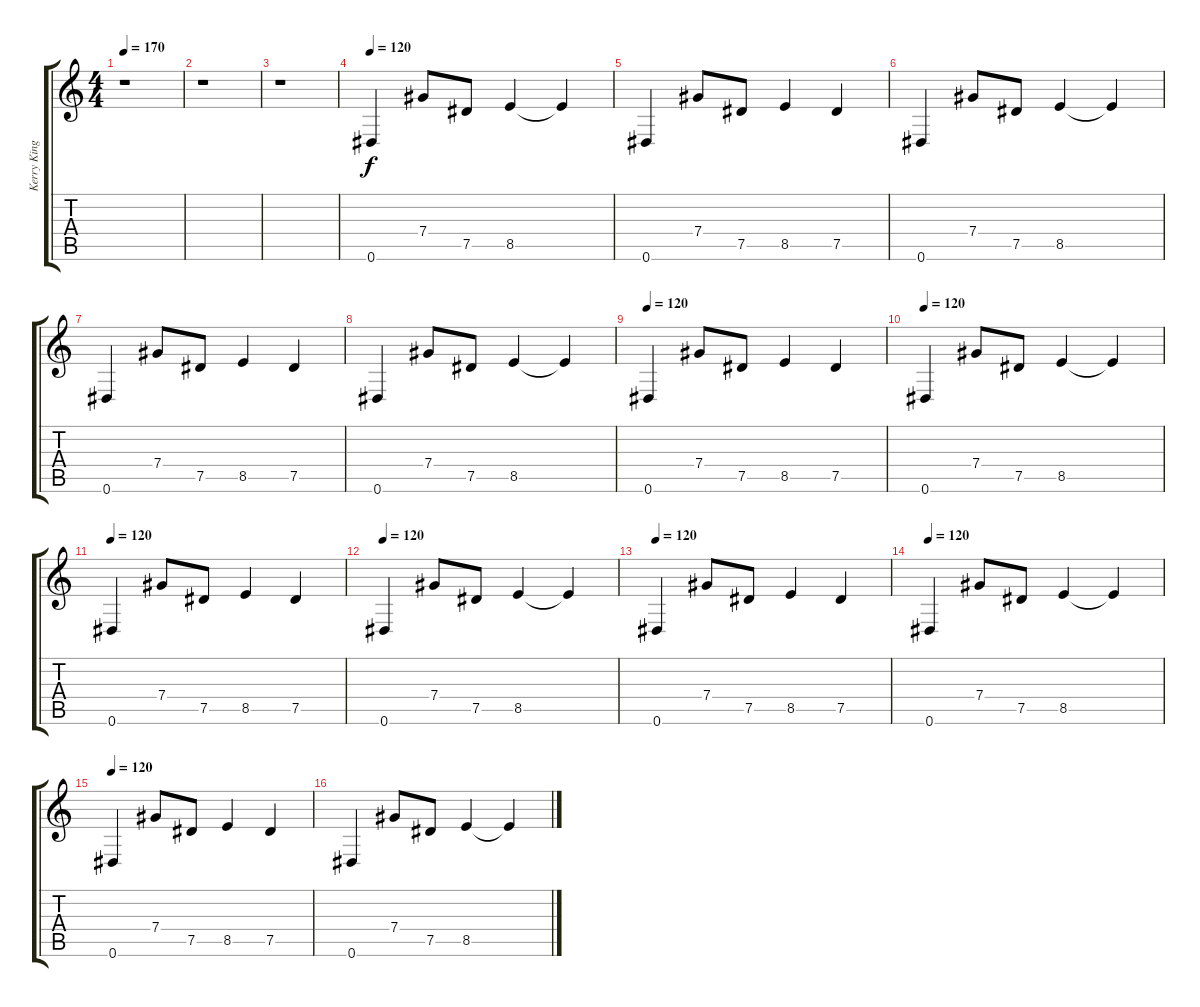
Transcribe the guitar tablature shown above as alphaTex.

\track ("Kerry King Acustic" "Kerry King") {instrument electricguitarclean}
\staff {score tabs}
\tuning (Eb4 Bb3 Gb3 Db3 Ab2 Eb2) {hide}
\ts (4 4)
\tempo 170
\clef g2
\ks c
r.1{dy f} |
r.1 |
r.1 |
\tempo 120
0.6.4 7.4.8 7.5.8 8.5.4 8.5{t}.4 |
0.6.4 7.4.8 7.5.8 8.5.4 7.5.4 |
0.6.4 7.4.8 7.5.8 8.5.4 8.5{t}.4 |
0.6.4 7.4.8 7.5.8 8.5.4 7.5.4 |
0.6.4 7.4.8 7.5.8 8.5.4 8.5{t}.4 |
\tempo 120
0.6.4 7.4.8 7.5.8 8.5.4 7.5.4 |
\tempo 120
0.6.4 7.4.8 7.5.8 8.5.4 8.5{t}.4 |
\tempo 120
0.6.4 7.4.8 7.5.8 8.5.4 7.5.4 |
\tempo 120
0.6.4 7.4.8 7.5.8 8.5.4 8.5{t}.4 |
\tempo 120
0.6.4 7.4.8 7.5.8 8.5.4 7.5.4 |
\tempo 120
0.6.4 7.4.8 7.5.8 8.5.4 8.5{t}.4 |
\tempo 120
0.6.4 7.4.8 7.5.8 8.5.4 7.5.4 |
0.6.4 7.4.8 7.5.8 8.5.4 8.5{t}.4
